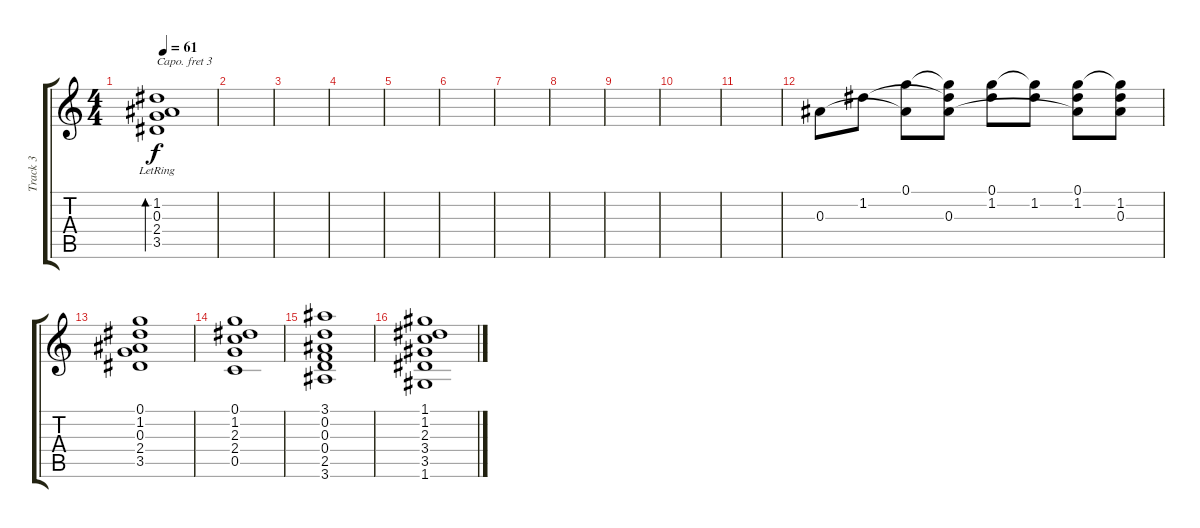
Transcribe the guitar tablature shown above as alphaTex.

\track ("Track 3" "Track 3") {instrument acousticguitarsteel}
\staff {score tabs}
\capo 3
\tuning (E4 B3 G3 D3 A2 E2) {hide}
\ts (4 4)
\tempo 61
\clef g2
\ks c
(1.2 0.3{lr} 2.4 3.5).1{bd 60 dy f} |
|
|
|
|
|
|
|
|
|
|
0.3.8{instrument electricguitarclean} 1.2.8 (0.1 0.3{t}).8 (0.1{t} 1.2{t} 0.3).8 (0.1 1.2).8 (0.1{t} 1.2).8 (0.1 1.2 0.3{t}).8 (0.1{t} 1.2 0.3).8 |
(0.1 1.2 0.3 2.4 3.5).1 |
(0.1 1.2 2.3 2.4 0.5).1 |
(3.1 0.2 0.3 0.4 2.5 3.6).1 |
(1.1 1.2 2.3 3.4 3.5 1.6).1
